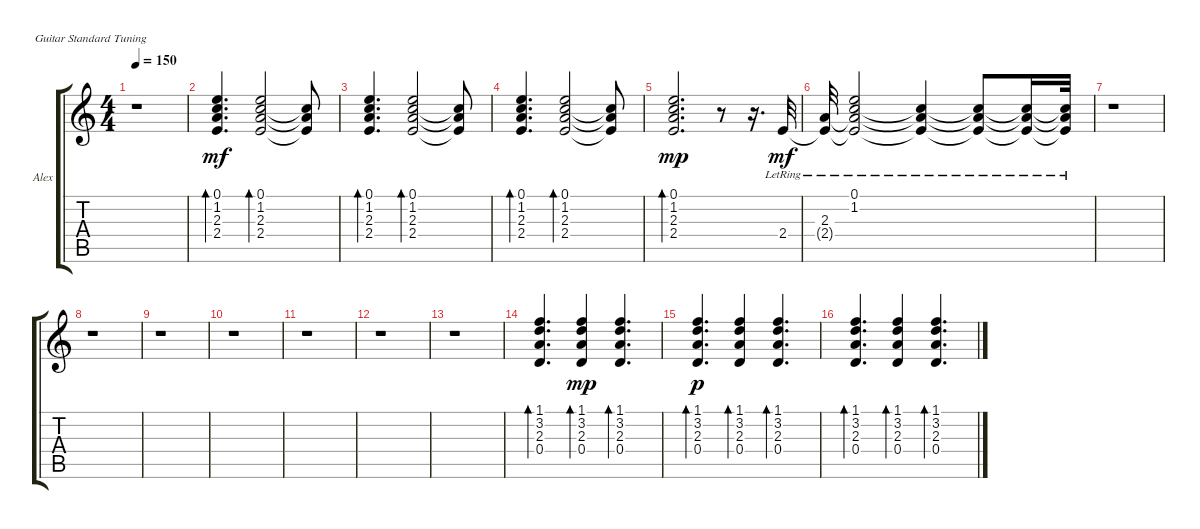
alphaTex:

\defaultSystemsLayout 4
\bracketExtendMode groupsimilarinstruments
\firstSystemTrackNameOrientation horizontal
\otherSystemsTrackNameOrientation horizontal
\track ("Alex Turner" "Alex") {instrument acousticguitarsteel}
\staff {score tabs}
\tuning (E4 B3 G3 D3 A2 E2)
\ts (4 4)
\tempo 150
\clef g2
\ks c
r.1{dy mf instrument acousticguitarsteel} |
(1.2 2.3 2.4 0.1).4{d bd 135} (1.2 2.3 2.4 0.1).2{bd 78} (1.2{t} 2.3{t} 2.4{t}).8 |
(1.2 2.3 2.4 0.1).4{d bd 135} (1.2 2.3 2.4 0.1).2{bd 78} (2.4{t} 2.3{t} 1.2{t}).8 |
(1.2 2.3 2.4 0.1).4{d bd 135} (1.2 2.3 2.4 0.1).2{bd 78} (2.4{t} 2.3{t} 1.2{t}).8 |
(1.2 2.3 2.4 0.1).2{d bd 135 dy mp} r.8 r.16{d} 2.4{lr}.32{dy mf} |
(2.3{lr} 2.4{lr t}).32 (1.2{lr} 0.1 2.4{lr t} 2.3{lr t}).2 (1.2{t} 2.4{lr t} 2.3{lr t}).4 (1.2{t} 2.4{lr t} 2.3{lr t}).8 (1.2{t} 2.4{lr t} 2.3{lr t}).16 (1.2{t} 2.4{lr t} 2.3{lr t}).32 |
r.1 |
r.1 |
r.1 |
r.1 |
r.1 |
r.1 |
r.1 |
(3.2 2.3 1.1 0.4).4{d bd 135} (3.2 2.3 1.1 0.4).4{bd 78 dy mp} (3.2 2.3 1.1 0.4).4{d bd 78} |
(3.2 2.3 1.1 0.4).4{d bd 135 dy p} (3.2 2.3 1.1 0.4).4{bd 78} (3.2 2.3 1.1 0.4).4{d bd 78} |
(3.2 2.3 1.1 0.4).4{d bd 135} (3.2 2.3 1.1 0.4).4{bd 78} (3.2 2.3 1.1 0.4).4{d bd 78}
